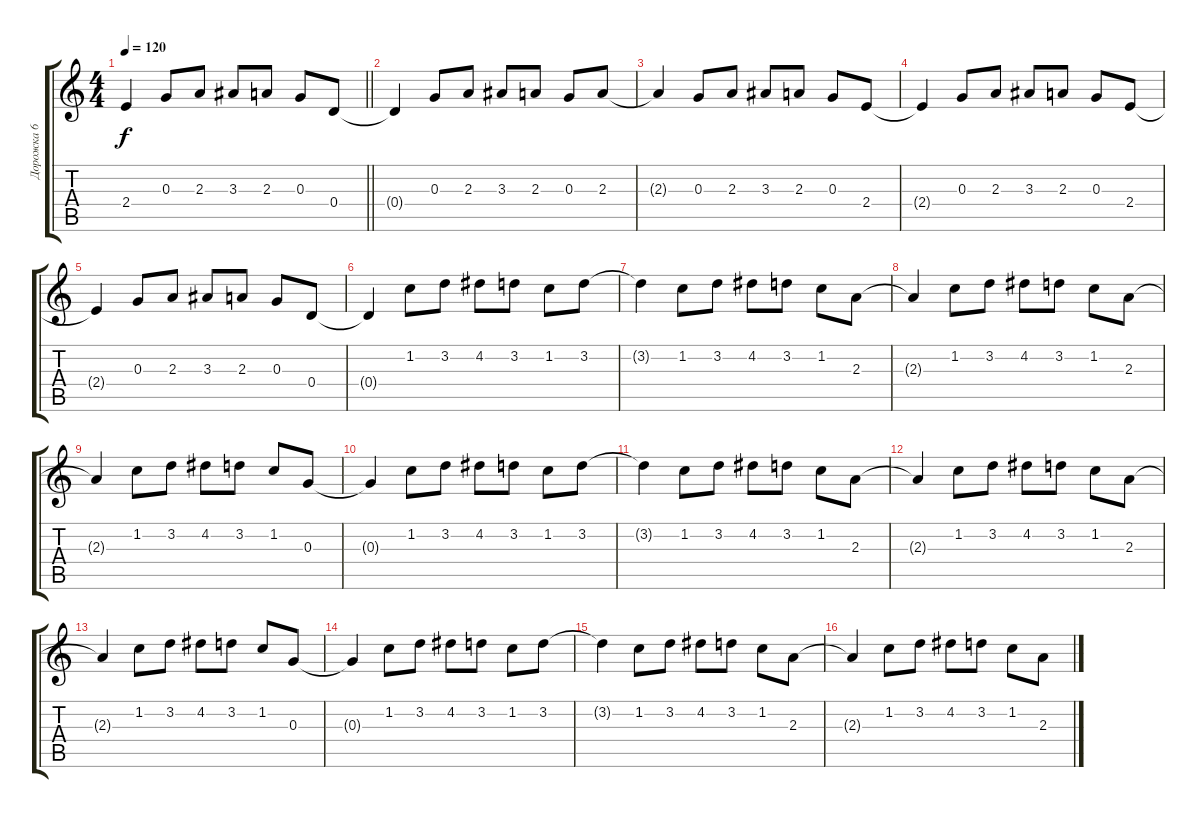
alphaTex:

\track ("Дорожка 6" "Дорожка 6") {instrument acousticguitarsteel}
\staff {score tabs}
\tuning (E4 B3 G3 D3 A2 E2) {hide}
\ts (4 4)
\tempo 120
\clef g2
\barLineRight lightlight
\ks c
2.4{t}.4{dy f} 0.3.8 2.3.8 3.3.8 2.3.8 0.3.8 0.4.8 |
0.4{t}.4 0.3.8 2.3.8 3.3.8 2.3.8 0.3.8 2.3.8 |
2.3{t}.4 0.3.8 2.3.8 3.3.8 2.3.8 0.3.8 2.4.8 |
2.4{t}.4 0.3.8 2.3.8 3.3.8 2.3.8 0.3.8 2.4.8 |
2.4{t}.4 0.3.8 2.3.8 3.3.8 2.3.8 0.3.8 0.4.8 |
0.4{t}.4 1.2.8 3.2.8 4.2.8 3.2.8 1.2.8 3.2.8 |
3.2{t}.4 1.2.8 3.2.8 4.2.8 3.2.8 1.2.8 2.3.8 |
2.3{t}.4 1.2.8 3.2.8 4.2.8 3.2.8 1.2.8 2.3.8 |
2.3{t}.4 1.2.8 3.2.8 4.2.8 3.2.8 1.2.8 0.3.8 |
0.3{t}.4 1.2.8 3.2.8 4.2.8 3.2.8 1.2.8 3.2.8 |
3.2{t}.4 1.2.8 3.2.8 4.2.8 3.2.8 1.2.8 2.3.8 |
2.3{t}.4 1.2.8 3.2.8 4.2.8 3.2.8 1.2.8 2.3.8 |
2.3{t}.4 1.2.8 3.2.8 4.2.8 3.2.8 1.2.8 0.3.8 |
0.3{t}.4 1.2.8 3.2.8 4.2.8 3.2.8 1.2.8 3.2.8 |
3.2{t}.4 1.2.8 3.2.8 4.2.8 3.2.8 1.2.8 2.3.8 |
2.3{t}.4 1.2.8 3.2.8 4.2.8 3.2.8 1.2.8 2.3.8
